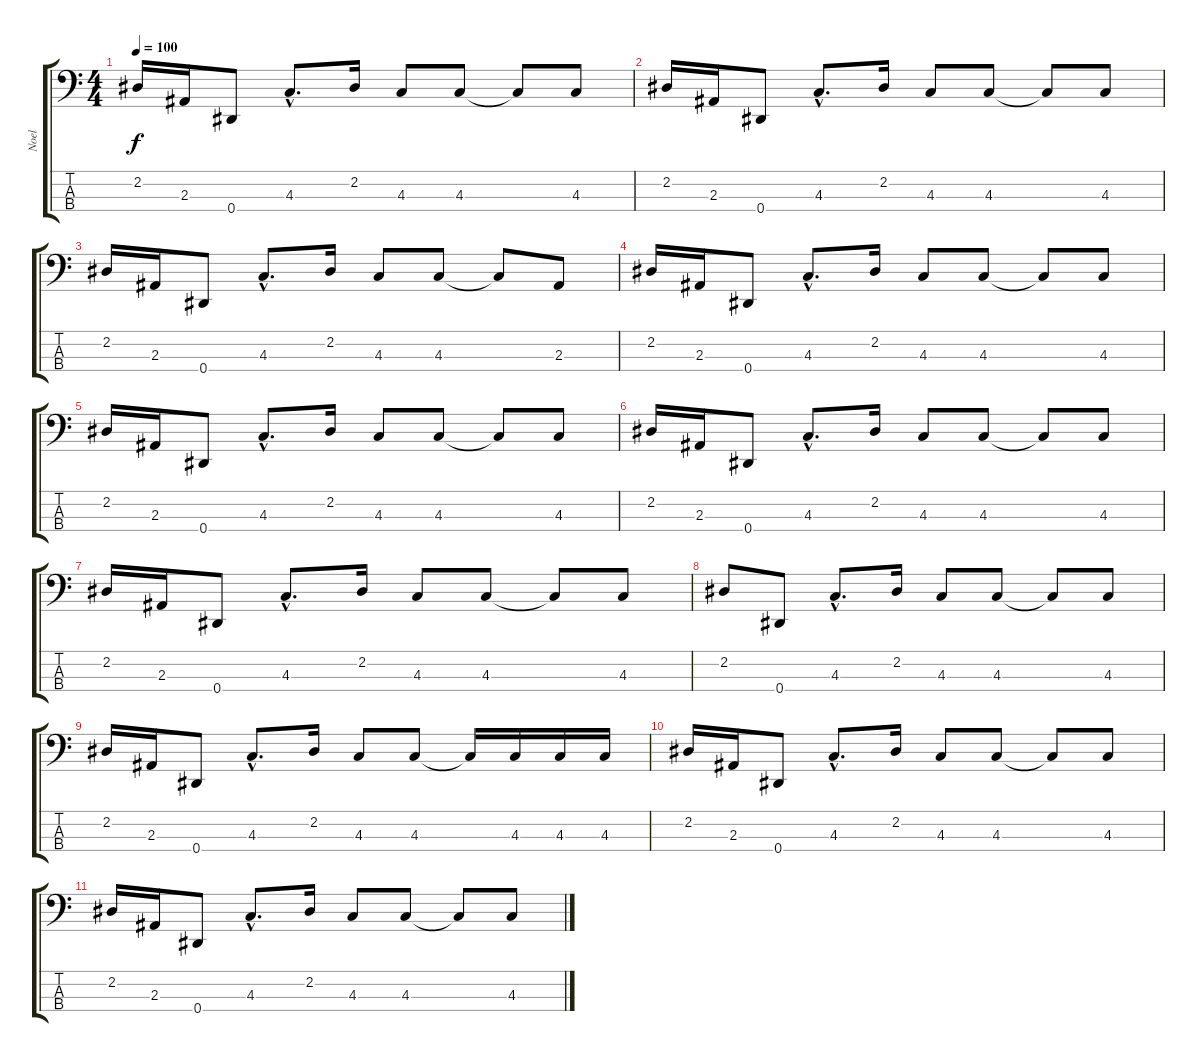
\track ("Noel" "Noel") {instrument electricbasspick}
\staff {score tabs}
\tuning (Gb2 Db2 Ab1 Eb1) {hide}
\ts (4 4)
\tempo 100
\clef f4
\ks c
2.2.16{dy f} 2.3.16 0.4.8 4.3{hac}.8{d} 2.2.16 4.3.8 4.3.8 4.3{t}.8 4.3.8 |
2.2.16 2.3.16 0.4.8 4.3{hac}.8{d} 2.2.16 4.3.8 4.3.8 4.3{t}.8 4.3.8 |
2.2.16 2.3.16 0.4.8 4.3{hac}.8{d} 2.2.16 4.3.8 4.3.8 4.3{t}.8 2.3.8 |
2.2.16 2.3.16 0.4.8 4.3{hac}.8{d} 2.2.16 4.3.8 4.3.8 4.3{t}.8 4.3.8 |
2.2.16 2.3.16 0.4.8 4.3{hac}.8{d} 2.2.16 4.3.8 4.3.8 4.3{t}.8 4.3.8 |
2.2.16 2.3.16 0.4.8 4.3{hac}.8{d} 2.2.16 4.3.8 4.3.8 4.3{t}.8 4.3.8 |
2.2.16 2.3.16 0.4.8 4.3{hac}.8{d} 2.2.16 4.3.8 4.3.8 4.3{t}.8 4.3.8 |
2.2.8 0.4.8 4.3{hac}.8{d} 2.2.16 4.3.8 4.3.8 4.3{t}.8 4.3.8 |
2.2.16{volume 8} 2.3.16 0.4.8 4.3{hac}.8{d} 2.2.16 4.3.8 4.3.8 4.3{t}.16 4.3.16 4.3.16 4.3.16 |
2.2.16{volume 5} 2.3.16 0.4.8 4.3{hac}.8{d} 2.2.16 4.3.8 4.3.8 4.3{t}.8 4.3.8 |
2.2.16{volume 0} 2.3.16 0.4.8 4.3{hac}.8{d} 2.2.16 4.3.8 4.3.8 4.3{t}.8 4.3.8
